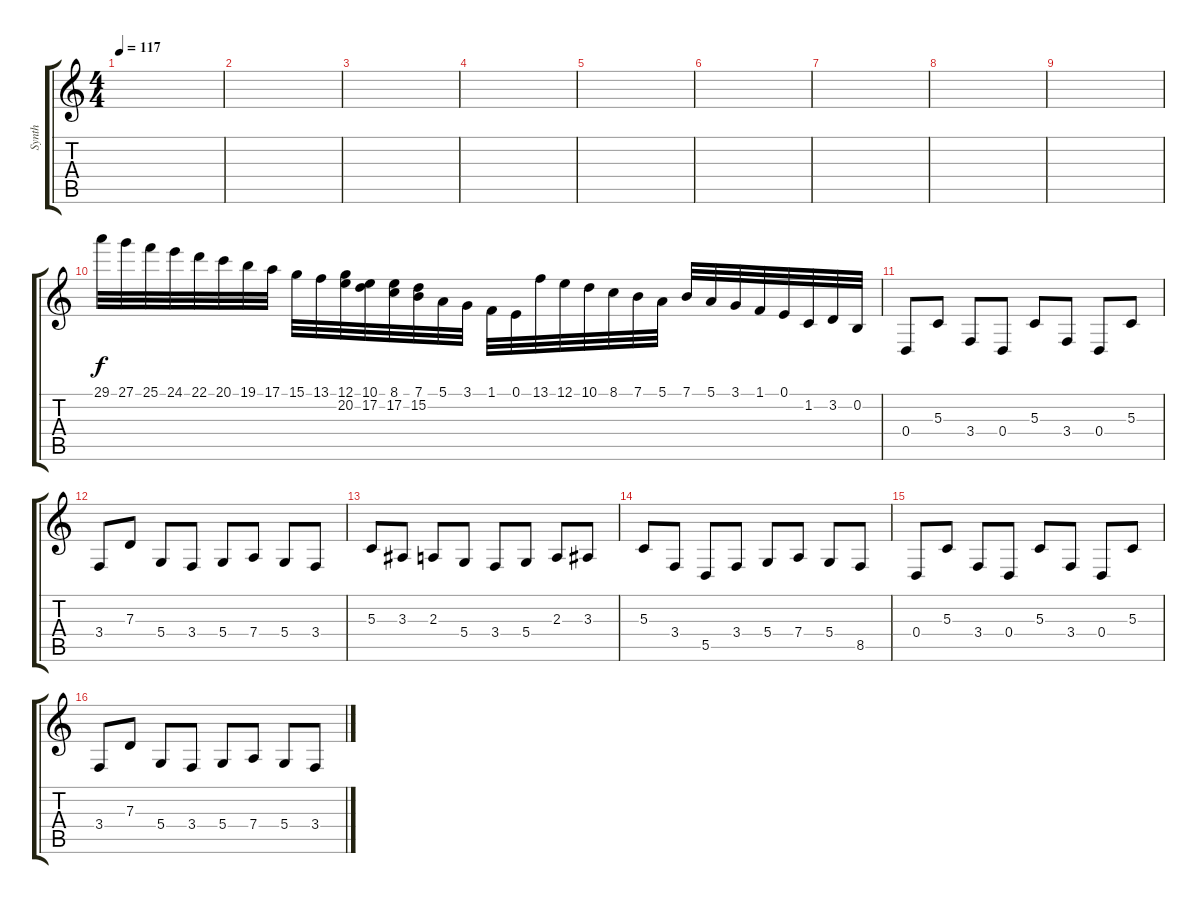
\track ("Synth" "Synth") {instrument lead1square}
\staff {score tabs}
\tuning (E4 B3 G3 D3 A2 D2) {hide}
\ts (4 4)
\tempo 117
\clef g2
\ks c
|
|
|
|
|
|
|
|
|
29.1.32 27.1.32 25.1.32 24.1.32 22.1.32 20.1.32 19.1.32 17.1.32 15.1.32 13.1.32 (12.1 20.2).32 (10.1 17.2).32 (8.1 17.2).32 (7.1 15.2).32 5.1.32 3.1.32 1.1.32 0.1.32 13.1.32 12.1.32 10.1.32 8.1.32 7.1.32 5.1.32 7.1.32 5.1.32 3.1.32 1.1.32 0.1.32 1.2.32 3.2.32 0.2.32 |
0.4.8 5.3.8 3.4.8 0.4.8 5.3.8 3.4.8 0.4.8 5.3.8 |
3.4.8 7.3.8 5.4.8 3.4.8 5.4.8 7.4.8 5.4.8 3.4.8 |
5.3.8 3.3.8 2.3.8 5.4.8 3.4.8 5.4.8 2.3.8 3.3.8 |
5.3.8 3.4.8 5.5.8 3.4.8 5.4.8 7.4.8 5.4.8 8.5.8 |
0.4.8 5.3.8 3.4.8 0.4.8 5.3.8 3.4.8 0.4.8 5.3.8 |
3.4.8 7.3.8 5.4.8 3.4.8 5.4.8 7.4.8 5.4.8 3.4.8
